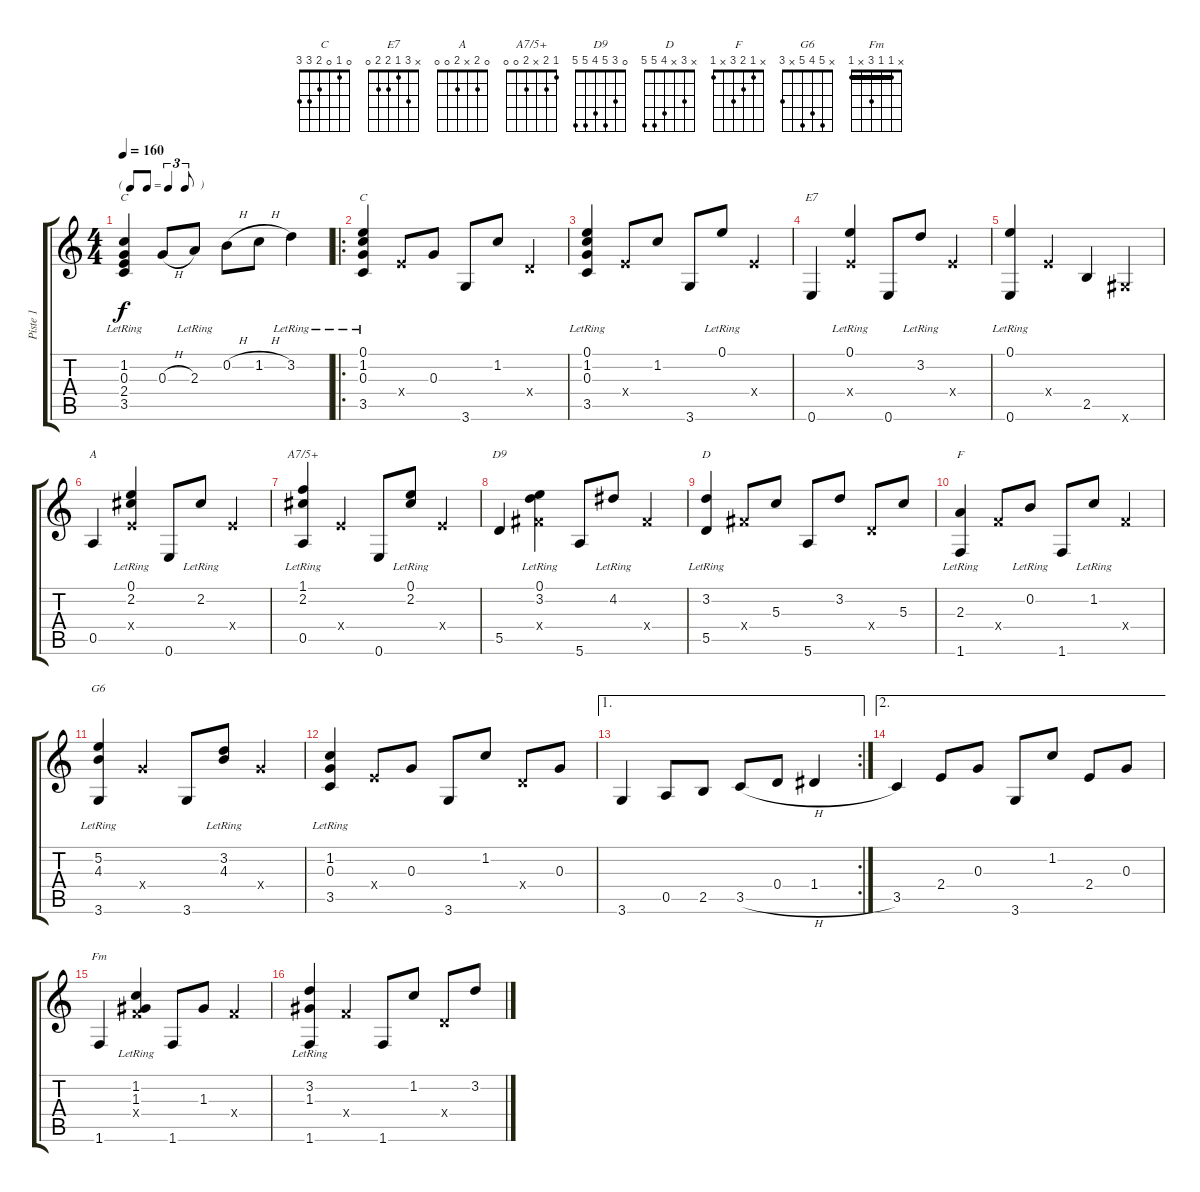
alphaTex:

\track ("Piste 1" "Piste 1") {instrument electricguitarmuted}
\staff {score tabs}
\tuning (E4 B3 G3 D3 A2 E2) {hide}
\chord ("C" x 1 0 2 3 x)
\chord ("C" 0 1 0 2 3 3)
\chord ("E7" x 3 1 2 2 0)
\chord ("A" 0 2 x 2 0 0)
\chord ("A7/5+" 1 2 x 2 0 0)
\chord ("D9" 0 3 5 4 5 5)
\chord ("D" x 3 x 4 5 5)
\chord ("F" x 1 2 3 x 1)
\chord ("G6" x 5 4 5 x 3)
\chord ("Fm" x 1 1 3 x 1) {barre 1}
\ts (4 4)
\tf triplet8th
\tempo 160
\clef g2
\ks c
(1.2{lr} 0.3{lr} 2.4 3.5).4{ch "C" dy f instrument electricguitarmuted} 0.3{h}.8 2.3{lr}.8 0.2{h}.8 1.2{h}.8 3.2{lr}.4 |
\ro
(0.1{lr} 1.2{lr} 0.3 3.5).4{ch "C"} 2.4{x}.8 0.3.8 3.6.8 1.2.8 0.4{x}.4 |
(0.1{lr} 1.2 0.3 3.5).4 2.4{x}.8 1.2.8 3.6.8 0.1{lr}.8 2.4{x}.4 |
0.6.4{ch "E7"} (0.1{lr} 2.4{x}).4 0.6.8 3.2{lr}.8 2.4{x}.4 |
(0.1{lr} 0.6).4 2.4{x}.4 2.5.4 4.6{x}.4 |
0.5.4{ch "A"} (0.1{lr} 2.2{lr} 2.4{x}).4 0.6.8 2.2{lr}.8 2.4{x}.4 |
(1.1{lr} 2.2{lr} 0.5).4{ch "A7/5+"} 2.4{x}.4 0.6.8 (0.1{lr} 2.2).8 2.4{x}.4 |
5.5.4{ch "D9"} (0.1{lr} 3.2{lr} 4.4{x}).4 5.6.8 4.2{lr}.8 4.4{x}.4 |
(3.2{lr} 5.5).4{ch "D"} 4.4{x}.8 5.3.8 5.6.8 3.2.8 0.4{x}.8 5.3.8 |
(2.3{lr} 1.6).4{ch "F"} 3.4{x}.8 0.2{lr}.8 1.6.8 1.2{lr}.8 3.4{x}.4 |
(5.2 4.3{lr} 3.6).4{ch "G6"} 5.4{x}.4 3.6.8 (3.2{lr} 4.3).8 5.4{x}.4 |
(1.2{lr} 0.3{lr} 3.5).4 2.4{x}.8 0.3.8 3.6.8 1.2.8 0.4{x}.8 0.3.8 |
\ae 1
\rc 2
3.6.4 0.5.8 2.5.8 3.5{h}.8 0.4.8 1.4.4 |
\ae 2
3.5.4 2.4.8 0.3.8 3.6.8 1.2.8 2.4.8 0.3.8 |
1.6.4{ch "Fm"} (1.2{lr} 1.3{lr} 3.4{x}).4 1.6.8 1.3.8 3.4{x}.4 |
(3.2{lr} 1.3 1.6).4 3.4{x}.4 1.6.8 1.2.8 0.4{x}.8 3.2.8
